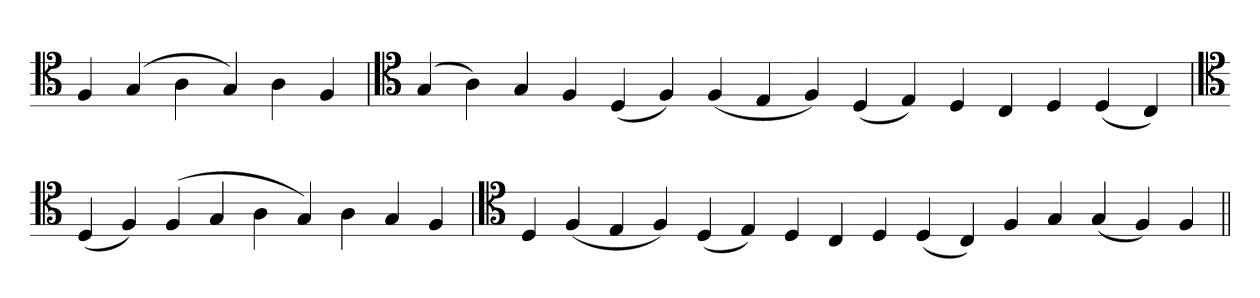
**kern
*part1
*staff1
*clefC4
=
4F
(4G
4A
4G)
4A
4F
=`
*clefC4
(4G
4A)
4G
4F
(4D
4F)
(4F
4E
4F)
(4D
4E)
4D
4C
4D
(4D
4C)
='
*clefC4
(4D
4F)
(4F
4G
4A
4G)
4A
4G
4F
=`
*clefC4
4D
(4F
4E
4F)
(4D
4E)
4D
4C
4D
(4D
4C)
4F
4G
(4G
4F)
4F
=||
*-
